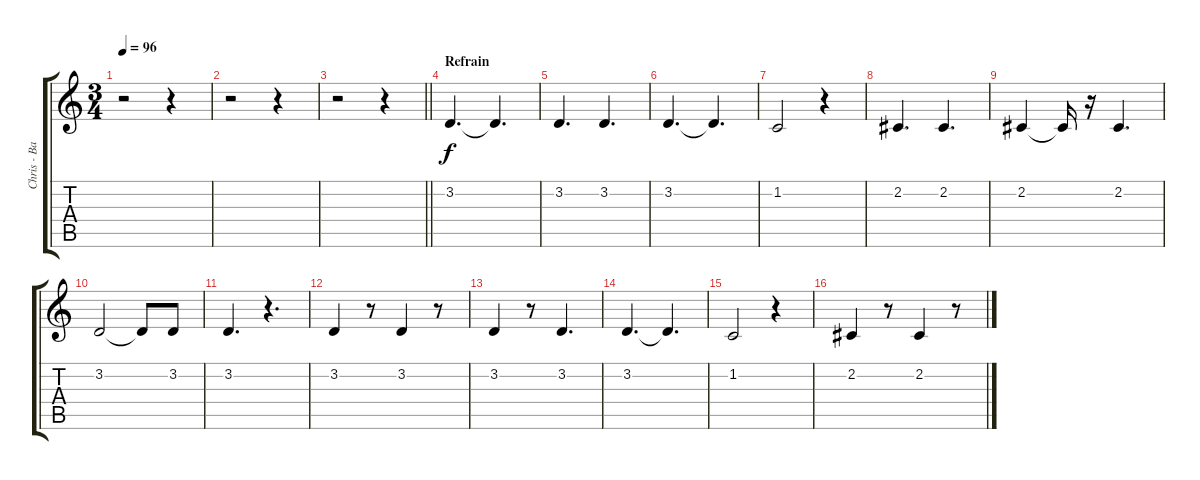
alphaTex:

\track ("Chris - Back vocals" "Chris - Ba") {instrument choiraahs}
\staff {score tabs}
\tuning (E4 B3 G3 D3 A2 E2) {hide}
\ts (3 4)
\tempo 96
\clef g2
\ks c
r.2{dy f} r.4 |
r.2 r.4 |
\barLineRight lightlight
r.2 r.4 |
\section ("" "Refrain")
3.2.4{d} 3.2{t}.4{d} |
3.2.4{d} 3.2.4{d} |
3.2.4{d} 3.2{t}.4{d} |
1.2.2 r.4 |
2.2.4{d} 2.2.4{d} |
2.2.4 2.2{t}.16 r.16 2.2.4{d} |
3.2.2 3.2{t}.8 3.2.8 |
3.2.4{d} r.4{d} |
3.2.4 r.8 3.2.4 r.8 |
3.2.4 r.8 3.2.4{d} |
3.2.4{d} 3.2{t}.4{d} |
1.2.2 r.4 |
2.2.4 r.8 2.2.4 r.8
